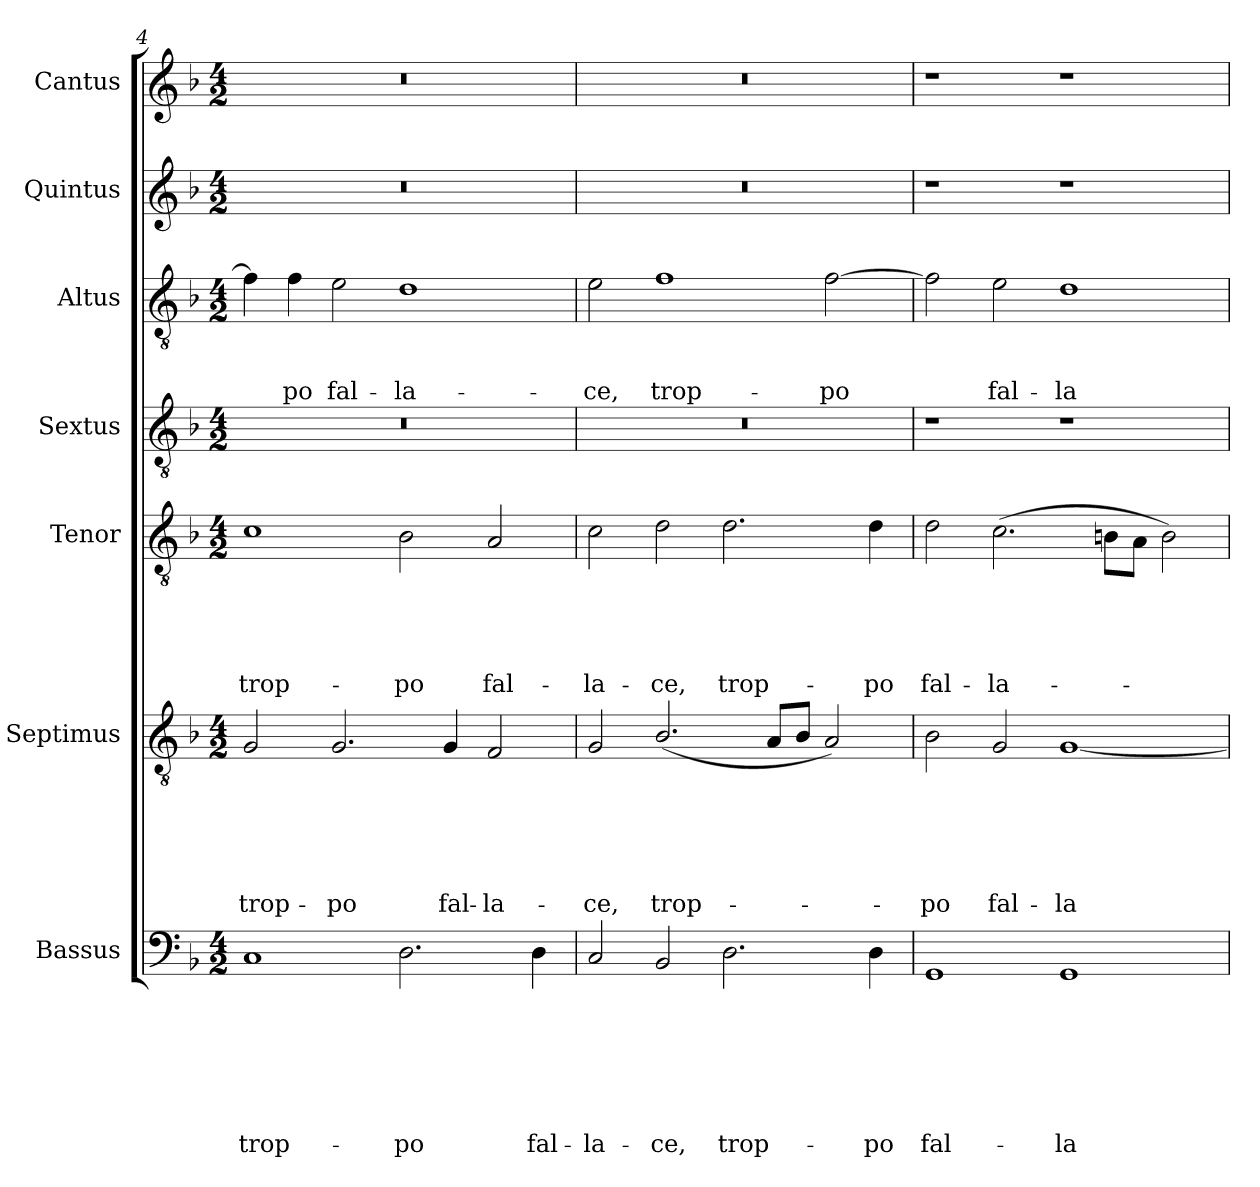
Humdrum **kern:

**kern	**text	**text	**text	**text	**text	**text	**text	**kern	**text	**text	**text	**text	**text	**text	**kern	**text	**text	**text	**text	**text	**kern	**kern	**text	**text	**text	**kern	**kern
*part7	*part7	*part7	*part7	*part7	*part7	*part7	*part7	*part6	*part6	*part6	*part6	*part6	*part6	*part6	*part5	*part5	*part5	*part5	*part5	*part5	*part4	*part3	*part3	*part3	*part3	*part2	*part1
*staff7	*staff7	*staff7	*staff7	*staff7	*staff7	*staff7	*staff7	*staff6	*staff6	*staff6	*staff6	*staff6	*staff6	*staff6	*staff5	*staff5	*staff5	*staff5	*staff5	*staff5	*staff4	*staff3	*staff3	*staff3	*staff3	*staff2	*staff1
*I"Bassus	*	*	*	*	*	*	*	*I"Septimus	*	*	*	*	*	*	*I"Tenor	*	*	*	*	*	*I"Sextus	*I"Altus	*	*	*	*I"Quintus	*I"Cantus
*clefF4	*	*	*	*	*	*	*	*clefGv2	*	*	*	*	*	*	*clefGv2	*	*	*	*	*	*clefGv2	*clefGv2	*	*	*	*clefG2	*clefG2
*k[b-]	*	*	*	*	*	*	*	*k[b-]	*	*	*	*	*	*	*k[b-]	*	*	*	*	*	*k[b-]	*k[b-]	*	*	*	*k[b-]	*k[b-]
*F:	*	*	*	*	*	*	*	*F:	*	*	*	*	*	*	*F:	*	*	*	*	*	*F:	*F:	*	*	*	*F:	*F:
*M4/2	*	*	*	*	*	*	*	*M4/2	*	*	*	*	*	*	*M4/2	*	*	*	*	*	*M4/2	*M4/2	*	*	*	*M4/2	*M4/2
=4	=4	=4	=4	=4	=4	=4	=4	=4	=4	=4	=4	=4	=4	=4	=4	=4	=4	=4	=4	=4	=4	=4	=4	=4	=4	=4	=4
!	!	!	!	!	!	!	!LO:LY:b	!	!	!	!	!	!	!LO:LY:b	!	!	!	!	!	!LO:LY:b	!	!	!	!	!	!	!
1C	.	.	.	.	.	.	trop-	2G/	.	.	.	.	.	trop-	1c	.	.	.	.	trop-	0r	4f\]	.	.	.	0r	0r
!	!	!	!	!	!	!	!	!	!	!	!	!	!	!	!	!	!	!	!	!	!	!	!	!	!LO:LY:b	!	!
.	.	.	.	.	.	.	.	.	.	.	.	.	.	.	.	.	.	.	.	.	.	4f\	.	.	-po	.	.
!	!	!	!	!	!	!	!	!	!	!	!	!	!	!LO:LY:b	!	!	!	!	!	!	!	!	!	!	!LO:LY:b	!	!
.	.	.	.	.	.	.	.	2.G/	.	.	.	.	.	-po	.	.	.	.	.	.	.	2e\	.	.	fal-	.	.
!	!	!	!	!	!	!	!LO:LY:b	!	!	!	!	!	!	!	!	!	!	!	!	!LO:LY:b	!	!	!	!	!LO:LY:b	!	!
2.D\	.	.	.	.	.	.	-po	.	.	.	.	.	.	.	2B-\	.	.	.	.	-po	.	1d	.	.	-la-	.	.
!	!	!	!	!	!	!	!	!	!	!	!	!	!	!LO:LY:b	!	!	!	!	!	!	!	!	!	!	!	!	!
.	.	.	.	.	.	.	.	4G/	.	.	.	.	.	fal-	.	.	.	.	.	.	.	.	.	.	.	.	.
!	!	!	!	!	!	!	!	!	!	!	!	!	!	!LO:LY:b	!	!	!	!	!	!LO:LY:b	!	!	!	!	!	!	!
.	.	.	.	.	.	.	.	2F/	.	.	.	.	.	-la-	2A/	.	.	.	.	fal-	.	.	.	.	.	.	.
!	!	!	!	!	!	!	!LO:LY:b	!	!	!	!	!	!	!	!	!	!	!	!	!	!	!	!	!	!	!	!
4D\	.	.	.	.	.	.	fal-	.	.	.	.	.	.	.	.	.	.	.	.	.	.	.	.	.	.	.	.
=5	=5	=5	=5	=5	=5	=5	=5	=5	=5	=5	=5	=5	=5	=5	=5	=5	=5	=5	=5	=5	=5	=5	=5	=5	=5	=5	=5
!	!	!	!	!	!	!	!LO:LY:b	!	!	!	!	!	!	!LO:LY:b	!	!	!	!	!	!LO:LY:b	!	!	!	!	!LO:LY:b	!	!
2C/	.	.	.	.	.	.	-la-	2G/	.	.	.	.	.	-ce,	2c\	.	.	.	.	-la-	0r	2e\	.	.	-ce,	0r	0r
!	!	!	!	!	!	!	!LO:LY:b	!	!	!	!	!	!	!LO:LY:b	!	!	!	!	!	!LO:LY:b	!	!	!	!	!LO:LY:b	!	!
2BB-/	.	.	.	.	.	.	-ce,	(<2.B-/	.	.	.	.	.	trop-	2d\	.	.	.	.	-ce,	.	1f	.	.	trop-	.	.
!	!	!	!	!	!	!	!LO:LY:b	!	!	!	!	!	!	!	!	!	!	!	!	!LO:LY:b	!	!	!	!	!	!	!
2.D\	.	.	.	.	.	.	trop-	.	.	.	.	.	.	.	2.d\	.	.	.	.	trop-	.	.	.	.	.	.	.
.	.	.	.	.	.	.	.	8A/L	.	.	.	.	.	.	.	.	.	.	.	.	.	.	.	.	.	.	.
.	.	.	.	.	.	.	.	8B-/J	.	.	.	.	.	.	.	.	.	.	.	.	.	.	.	.	.	.	.
!	!	!	!	!	!	!	!	!	!	!	!	!	!	!	!	!	!	!	!	!	!	!	!	!	!LO:LY:b	!	!
.	.	.	.	.	.	.	.	2A/)	.	.	.	.	.	.	.	.	.	.	.	.	.	[<2f\	.	.	-po	.	.
!	!	!	!	!	!	!	!LO:LY:b	!	!	!	!	!	!	!	!	!	!	!	!	!LO:LY:b	!	!	!	!	!	!	!
4D\	.	.	.	.	.	.	-po	.	.	.	.	.	.	.	4d\	.	.	.	.	-po	.	.	.	.	.	.	.
!!LO:PB:g=z
=6	=6	=6	=6	=6	=6	=6	=6	=6	=6	=6	=6	=6	=6	=6	=6	=6	=6	=6	=6	=6	=6	=6	=6	=6	=6	=6	=6
!	!	!	!	!	!	!	!LO:LY:b	!	!	!	!	!	!	!LO:LY:b	!	!	!	!	!	!LO:LY:b	!	!	!	!	!	!	!
1GG	.	.	.	.	.	.	fal-	2B-\	.	.	.	.	.	-po	2d\	.	.	.	.	fal-	1r	2f\]	.	.	.	1r	1r
!	!	!	!	!	!	!	!	!	!	!	!	!	!	!LO:LY:b	!	!	!	!	!	!LO:LY:b	!	!	!	!	!LO:LY:b	!	!
.	.	.	.	.	.	.	.	2G/	.	.	.	.	.	fal-	(>2.c\	.	.	.	.	-la-	.	2e\	.	.	fal-	.	.
!	!	!	!	!	!	!	!LO:LY:b	!	!	!	!	!	!	!LO:LY:b	!	!	!	!	!	!	!	!	!	!	!LO:LY:b	!	!
1GG	.	.	.	.	.	.	-la-	[<1G	.	.	.	.	.	-la-	.	.	.	.	.	.	1r	1d	.	.	-la-	1r	1r
.	.	.	.	.	.	.	.	.	.	.	.	.	.	.	8Bn\L	.	.	.	.	.	.	.	.	.	.	.	.
.	.	.	.	.	.	.	.	.	.	.	.	.	.	.	8A\J	.	.	.	.	.	.	.	.	.	.	.	.
.	.	.	.	.	.	.	.	.	.	.	.	.	.	.	2B\)	.	.	.	.	.	.	.	.	.	.	.	.
=	=	=	=	=	=	=	=	=	=	=	=	=	=	=	=	=	=	=	=	=	=	=	=	=	=	=	=
*-	*-	*-	*-	*-	*-	*-	*-	*-	*-	*-	*-	*-	*-	*-	*-	*-	*-	*-	*-	*-	*-	*-	*-	*-	*-	*-	*-
